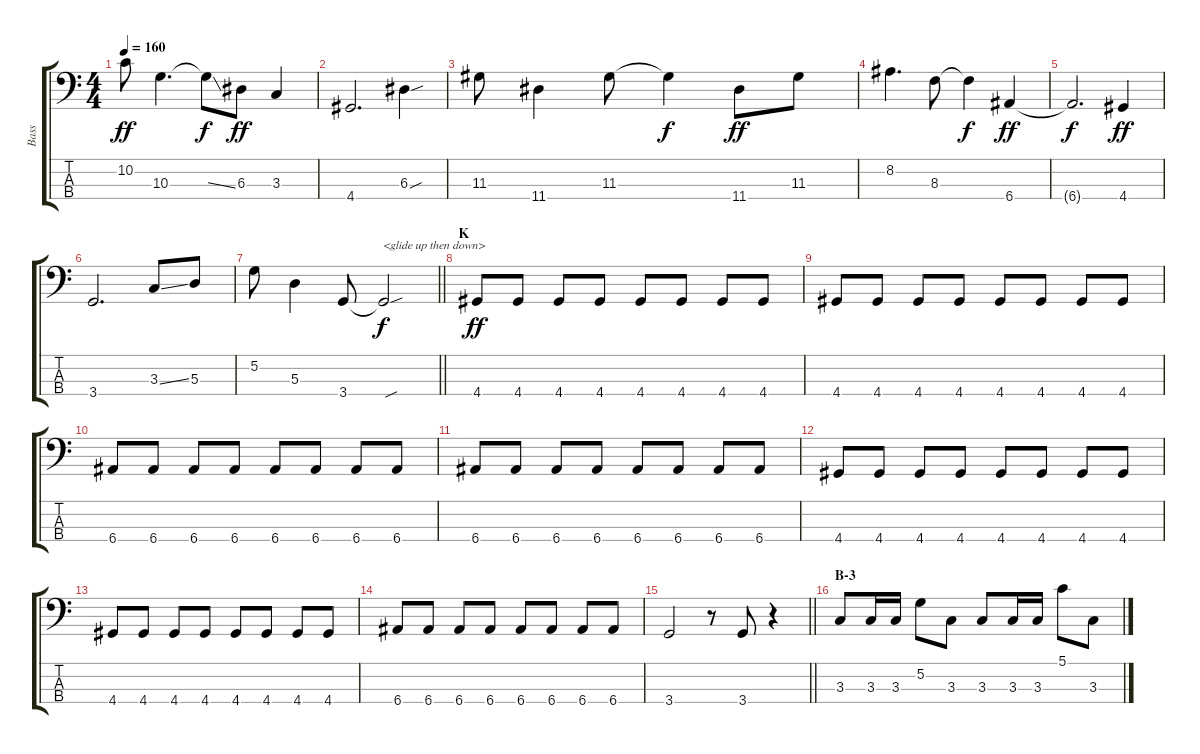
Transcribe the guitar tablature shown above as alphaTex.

\track ("Bass" "Bass") {instrument electricbasspick}
\staff {score tabs}
\tuning (G2 D2 A1 E1) {hide}
\ts (4 4)
\tempo 160
\clef f4
\ks c
10.2.8{dy ff} 10.3.4{d} 10.3{ss t}.8{dy f} 6.3.8{dy ff} 3.3.4 |
4.4.2{d} 6.3{sou}.4 |
11.3.8 11.4.4 11.3.8 11.3{t}.4{dy f} 11.4.8{dy ff} 11.3.8 |
8.2.4{d} 8.3.8 8.3{t}.4{dy f} 6.4.4{dy ff} |
6.4{t}.2{d dy f} 4.4.4{dy ff} |
3.4.2{d} 3.3{ss}.8 5.3.8 |
\barLineRight lightlight
5.2.8 5.3.4 3.4.8 3.4{sou t}.2{txt "<glide up then down>" dy f} |
\section ("" "K")
4.4.8{dy ff} 4.4.8 4.4.8 4.4.8 4.4.8 4.4.8 4.4.8 4.4.8 |
4.4.8 4.4.8 4.4.8 4.4.8 4.4.8 4.4.8 4.4.8 4.4.8 |
6.4.8 6.4.8 6.4.8 6.4.8 6.4.8 6.4.8 6.4.8 6.4.8 |
6.4.8 6.4.8 6.4.8 6.4.8 6.4.8 6.4.8 6.4.8 6.4.8 |
4.4.8 4.4.8 4.4.8 4.4.8 4.4.8 4.4.8 4.4.8 4.4.8 |
4.4.8 4.4.8 4.4.8 4.4.8 4.4.8 4.4.8 4.4.8 4.4.8 |
6.4.8 6.4.8 6.4.8 6.4.8 6.4.8 6.4.8 6.4.8 6.4.8 |
\barLineRight lightlight
3.4.2 r.8 3.4.8 r.4 |
\section ("" "B-3")
3.3.8 3.3.16 3.3.16 5.2.8 3.3.8 3.3.8 3.3.16 3.3.16 5.1.8 3.3.8
